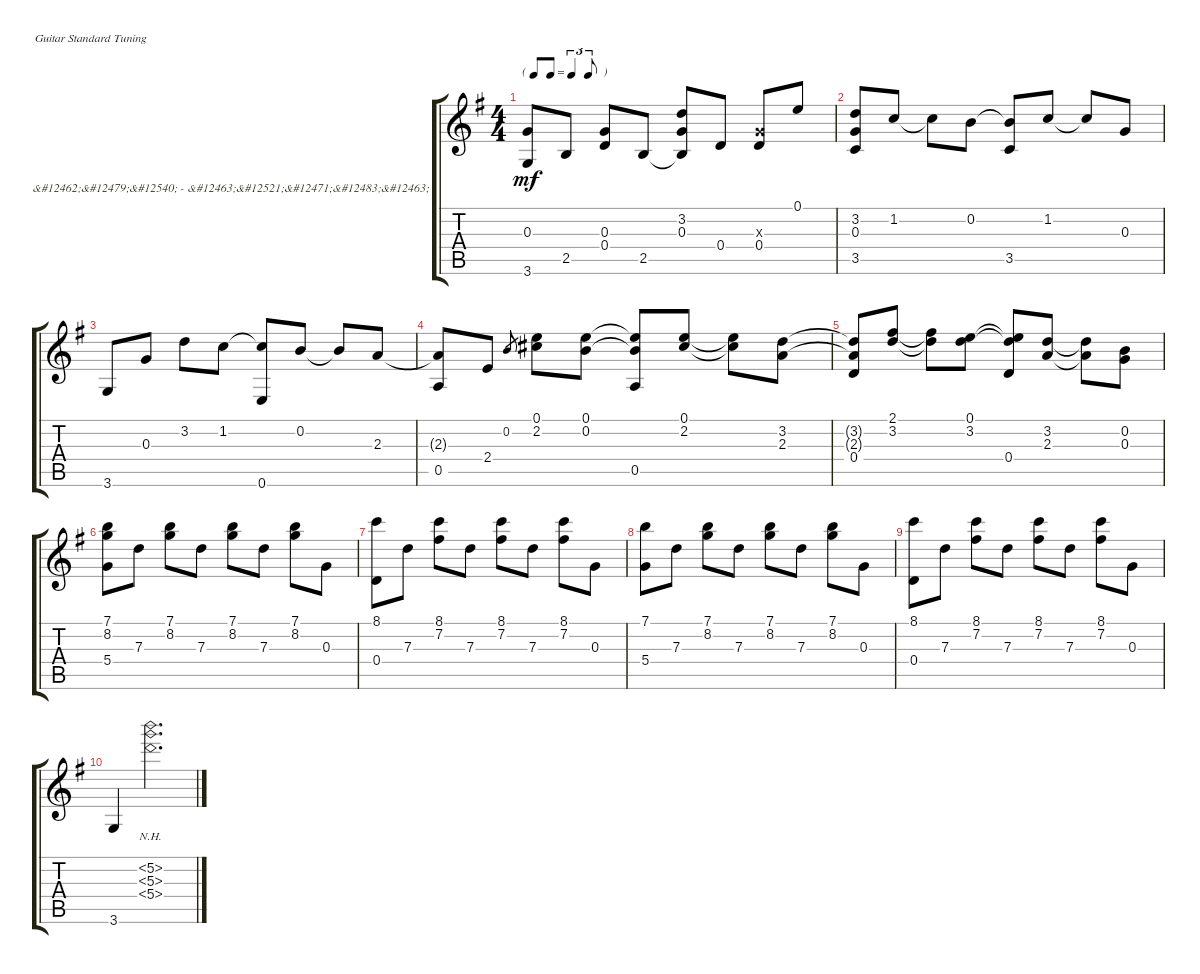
\defaultSystemsLayout 4
\bracketExtendMode groupsimilarinstruments
\firstSystemTrackNameOrientation horizontal
\otherSystemsTrackNameOrientation horizontal
\track ("&#12462;&#12479;&#12540; - &#12463;&#12521;&#12471;&#12483;&#12463;" "&#12462;&#12479;&#12540; - &#12463;&#12521;&#12471;&#12483;&#12463;") {instrument acousticguitarnylon}
\staff {score tabs}
\tuning (E4 B3 G3 D3 A2 E2)
\ts (4 4)
\tf triplet8th
\tempo (120 hide)
\clef g2
\ks g
(3.6 0.3{t}).8{dy mf} 2.5.8 (0.4 0.3).8 2.5.8 (2.5{t} 0.3 3.2).8 0.4.8 (0.4 0.3{x}).8 0.1.8 |
(3.5 0.3 3.2).8 1.2.8 1.2{t}.8 0.2.8 (3.5 0.2{t}).8 1.2.8 1.2{t}.8 0.3.8 |
3.6.8 0.3.8 3.2.8 1.2.8 (0.6 1.2{t}).8 0.2.8 0.2{t}.8 2.3.8 |
(0.5 2.3{t}).8 2.4.8 0.2.8{gr} (2.2 0.1).8 (0.2 0.1).8 (0.5 0.2{t} 0.1{t}).8 (2.2 0.1).8 (2.2{t} 0.1{t}).8 (2.3 3.2).8 |
(0.4 2.3{t} 3.2{t}).8 (3.2 2.1).8 (3.2{t} 2.1{t}).8 (3.2 0.1).8 (0.4 3.2{t} 0.1{t}).8 (2.3 3.2).8 (2.3{t} 3.2{t}).8 (0.3 0.2).8 |
(5.4 8.2 7.1).8 7.3.8 (8.2 7.1).8 7.3.8 (8.2 7.1).8 7.3.8 (8.2 7.1).8 0.3.8 |
(0.4 8.1).8 7.3.8 (7.2 8.1).8 7.3.8 (7.2 8.1).8 7.3.8 (7.2 8.1).8 0.3.8 |
(5.4 7.1).8 7.3.8 (8.2 7.1).8 7.3.8 (8.2 7.1).8 7.3.8 (8.2 7.1).8 0.3.8 |
(0.4 8.1).8 7.3.8 (7.2 8.1).8 7.3.8 (7.2 8.1).8 7.3.8 (7.2 8.1).8 0.3.8 |
3.6.4 (5.4{nh} 5.3{nh} 5.2{nh}).2{d}
